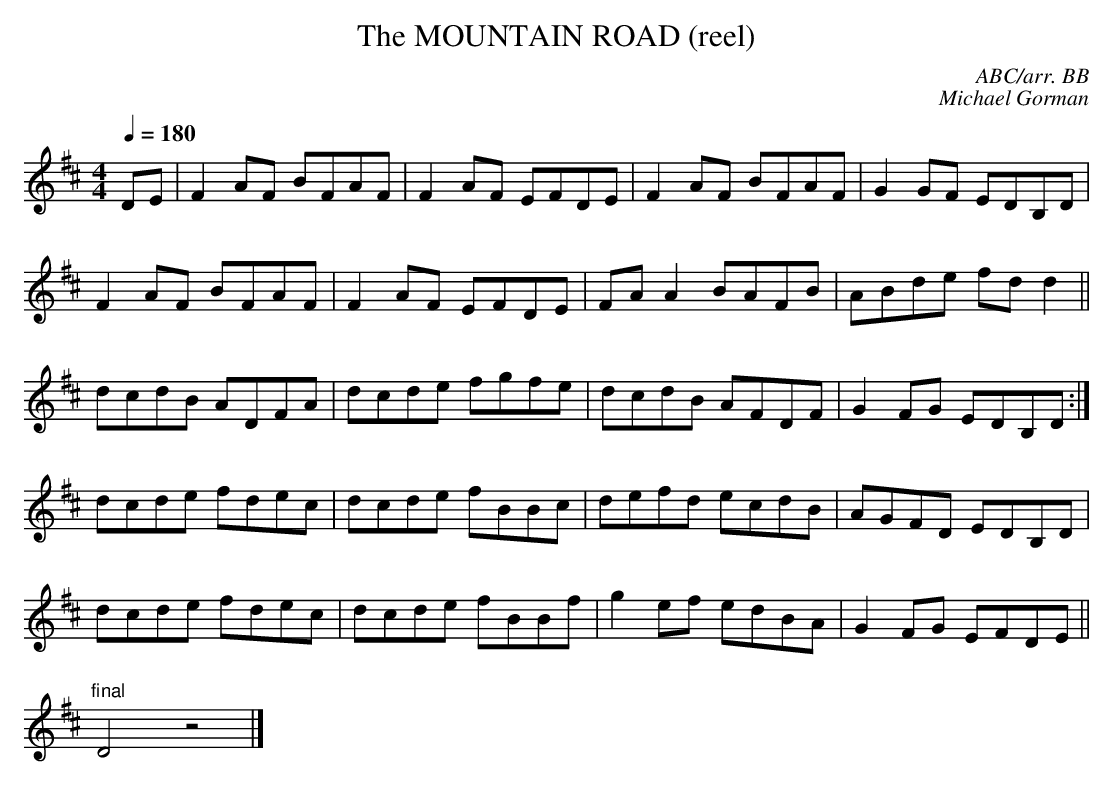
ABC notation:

X:1
T:MOUNTAIN ROAD (reel), The
C:ABC/arr. BB
C:Michael Gorman
setting from the usual session version.
Q:1/4=180
M:4/4
L:1/8
K:D
DE|F2AF BFAF|F2AF EFDE|F2AF BFAF|G2GF EDB,D|
F2AF BFAF|F2AF EFDE|FAA2 BAFB|ABde fdd2 ||
dcdB ADFA|dcde fgfe|dcdB AFDF|G2FG EDB,D :|
dcde fdec|dcde fBBc|defd ecdB|AGFD EDB,D|
dcde fdec|dcde fBBf|g2ef edBA|G2FG EFDE||
"final"D4z4|]
